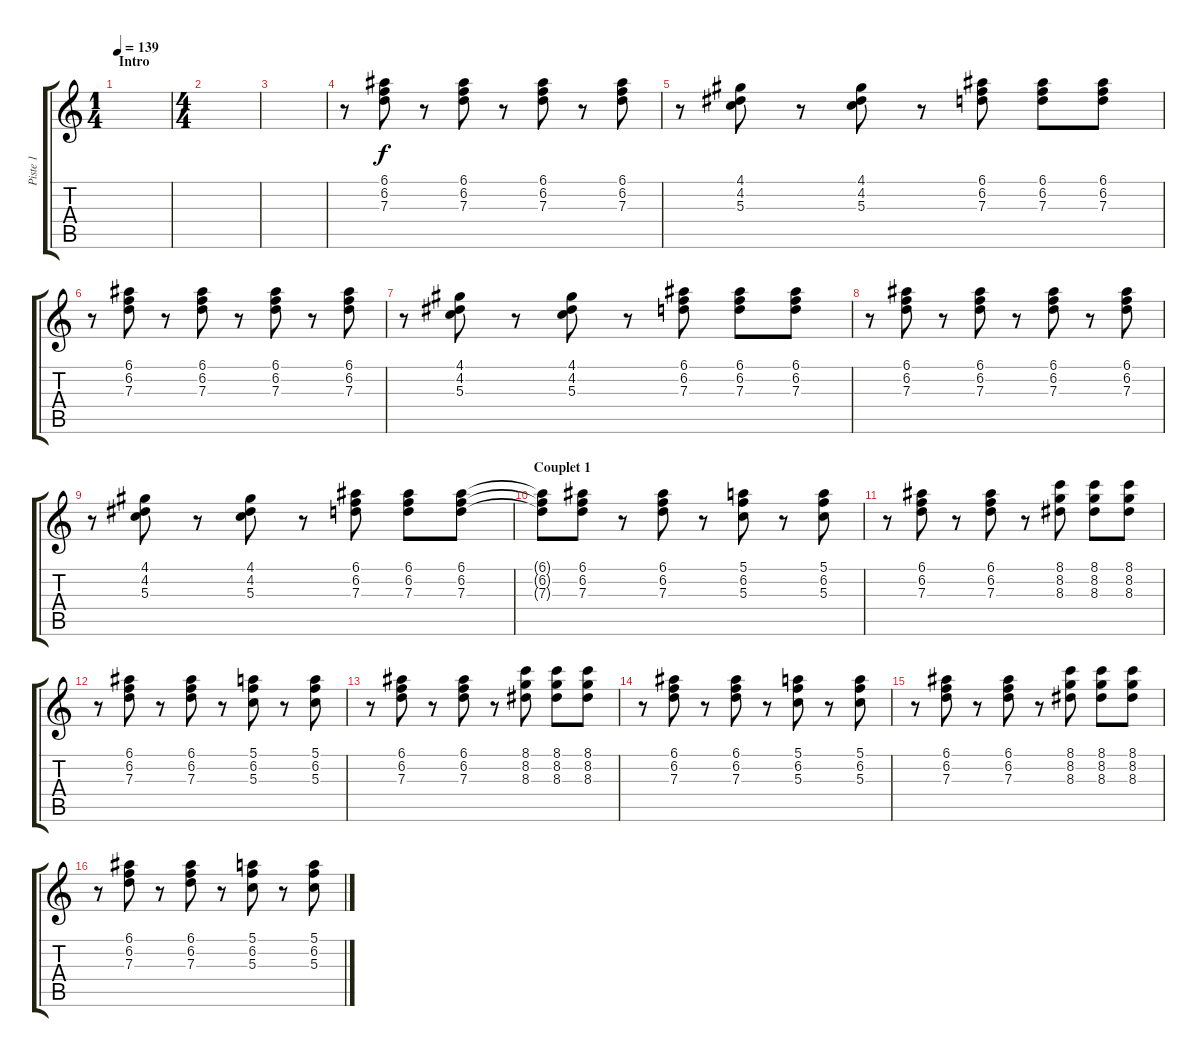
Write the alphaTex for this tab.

\track ("Piste 1" "Piste 1") {instrument distortionguitar}
\staff {score tabs}
\tuning (E4 B3 G3 D3 A2 E2) {hide}
\ts (1 4)
\section ("" "Intro")
\tempo 139
\clef g2
\ks c
|
\ts (4 4)
|
|
r.8 (6.1 6.2 7.3).8 r.8 (6.1 6.2 7.3).8 r.8 (6.1 6.2 7.3).8 r.8 (6.1 6.2 7.3).8 |
r.8 (4.1 4.2 5.3).8 r.8 (4.1 4.2 5.3).8 r.8 (6.1 6.2 7.3).8 (6.1 6.2 7.3).8 (6.1 6.2 7.3).8 |
r.8 (6.1 6.2 7.3).8 r.8 (6.1 6.2 7.3).8 r.8 (6.1 6.2 7.3).8 r.8 (6.1 6.2 7.3).8 |
r.8 (4.1 4.2 5.3).8 r.8 (4.1 4.2 5.3).8 r.8 (6.1 6.2 7.3).8 (6.1 6.2 7.3).8 (6.1 6.2 7.3).8 |
r.8 (6.1 6.2 7.3).8 r.8 (6.1 6.2 7.3).8 r.8 (6.1 6.2 7.3).8 r.8 (6.1 6.2 7.3).8 |
r.8 (4.1 4.2 5.3).8 r.8 (4.1 4.2 5.3).8 r.8 (6.1 6.2 7.3).8 (6.1 6.2 7.3).8 (6.1 6.2 7.3).8 |
\section ("" "Couplet 1")
(6.1{t} 6.2{t} 7.3{t}).8 (6.1 6.2 7.3).8 r.8 (6.1 6.2 7.3).8 r.8 (5.1 6.2 5.3).8 r.8 (5.1 6.2 5.3).8 |
r.8 (6.1 6.2 7.3).8 r.8 (6.1 6.2 7.3).8 r.8 (8.1 8.2 8.3).8 (8.1 8.2 8.3).8 (8.1 8.2 8.3).8 |
r.8 (6.1 6.2 7.3).8 r.8 (6.1 6.2 7.3).8 r.8 (5.1 6.2 5.3).8 r.8 (5.1 6.2 5.3).8 |
r.8 (6.1 6.2 7.3).8 r.8 (6.1 6.2 7.3).8 r.8 (8.1 8.2 8.3).8 (8.1 8.2 8.3).8 (8.1 8.2 8.3).8 |
r.8 (6.1 6.2 7.3).8 r.8 (6.1 6.2 7.3).8 r.8 (5.1 6.2 5.3).8 r.8 (5.1 6.2 5.3).8 |
r.8 (6.1 6.2 7.3).8 r.8 (6.1 6.2 7.3).8 r.8 (8.1 8.2 8.3).8 (8.1 8.2 8.3).8 (8.1 8.2 8.3).8 |
r.8 (6.1 6.2 7.3).8 r.8 (6.1 6.2 7.3).8 r.8 (5.1 6.2 5.3).8 r.8 (5.1 6.2 5.3).8
